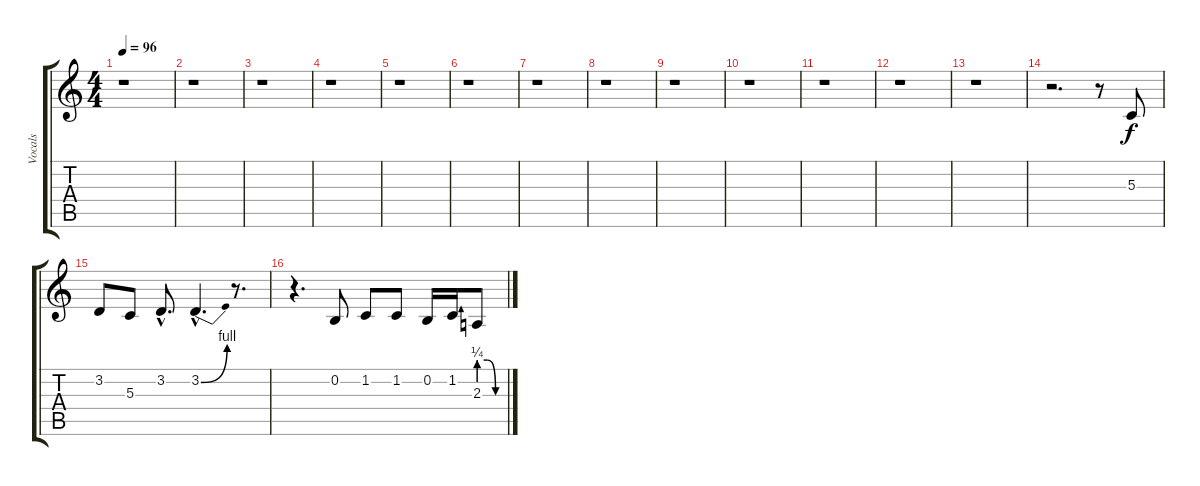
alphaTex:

\track ("Vocals" "Vocals") {instrument bassoon}
\staff {score tabs}
\tuning (E4 B3 G3 D3 A2 E2) {hide}
\ts (4 4)
\tempo 96
\clef g2
\ks c
r.1{dy f instrument bassoon} |
r.1 |
r.1 |
r.1 |
r.1 |
r.1 |
r.1 |
r.1 |
r.1 |
r.1 |
r.1 |
r.1 |
r.1 |
r.2{d} r.8 5.3.8 |
3.2.8 5.3.8 3.2{hac}.8{d} 3.2{be (bend 0 0 60 4) hac}.4{d} r.8{d} |
r.4{d} 0.2.8 1.2.8 1.2.8 0.2.16 1.2.16 2.3{be (custom 0 1 20 1 40 0 60 0)}.8
